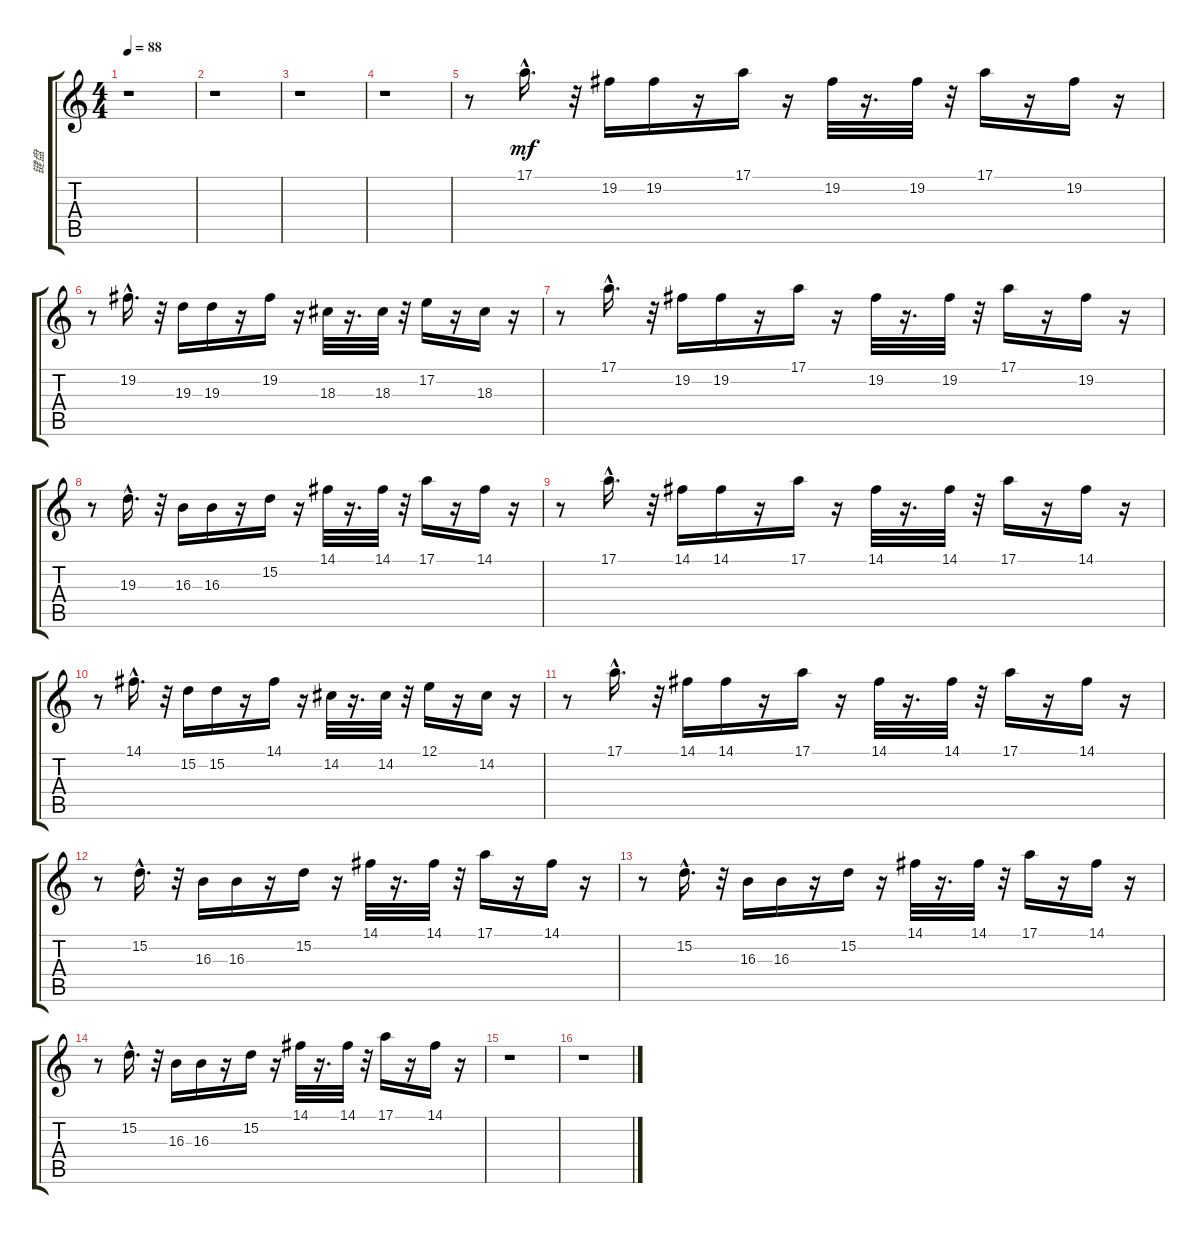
\track ("键盘" "键盘") {instrument acousticgrandpiano}
\staff {score tabs}
\tuning (E4 B3 G3 D3 A2 E2) {hide}
\ts (4 4)
\tempo 88
\clef g2
\ks c
r.1{dy mf} |
r.1 |
r.1 |
r.1 |
r.8 17.1{hac}.16{d} r.32 19.2.16 19.2.16 r.16 17.1.16 r.16 19.2.32 r.16{d} 19.2.32 r.32 17.1.16 r.16 19.2.16 r.16 |
r.8 19.2{hac}.16{d} r.32 19.3.16 19.3.16 r.16 19.2.16 r.16 18.3.32 r.16{d} 18.3.32 r.32 17.2.16 r.16 18.3.16 r.16 |
r.8 17.1{hac}.16{d} r.32 19.2.16 19.2.16 r.16 17.1.16 r.16 19.2.32 r.16{d} 19.2.32 r.32 17.1.16 r.16 19.2.16 r.16 |
r.8 19.3{hac}.16{d} r.32 16.3.16 16.3.16 r.16 15.2.16 r.16 14.1.32 r.16{d} 14.1.32 r.32 17.1.16 r.16 14.1.16 r.16 |
r.8 17.1{hac}.16{d} r.32 14.1.16 14.1.16 r.16 17.1.16 r.16 14.1.32 r.16{d} 14.1.32 r.32 17.1.16 r.16 14.1.16 r.16 |
r.8 14.1{hac}.16{d} r.32 15.2.16 15.2.16 r.16 14.1.16 r.16 14.2.32 r.16{d} 14.2.32 r.32 12.1.16 r.16 14.2.16 r.16 |
r.8 17.1{hac}.16{d} r.32 14.1.16 14.1.16 r.16 17.1.16 r.16 14.1.32 r.16{d} 14.1.32 r.32 17.1.16 r.16 14.1.16 r.16 |
r.8 15.2{hac}.16{d} r.32 16.3.16 16.3.16 r.16 15.2.16 r.16 14.1.32 r.16{d} 14.1.32 r.32 17.1.16 r.16 14.1.16 r.16 |
r.8 15.2{hac}.16{d} r.32 16.3.16 16.3.16 r.16 15.2.16 r.16 14.1.32 r.16{d} 14.1.32 r.32 17.1.16 r.16 14.1.16 r.16 |
r.8 15.2{hac}.16{d} r.32 16.3.16 16.3.16 r.16 15.2.16 r.16 14.1.32 r.16{d} 14.1.32 r.32 17.1.16 r.16 14.1.16 r.16 |
r.1 |
r.1
